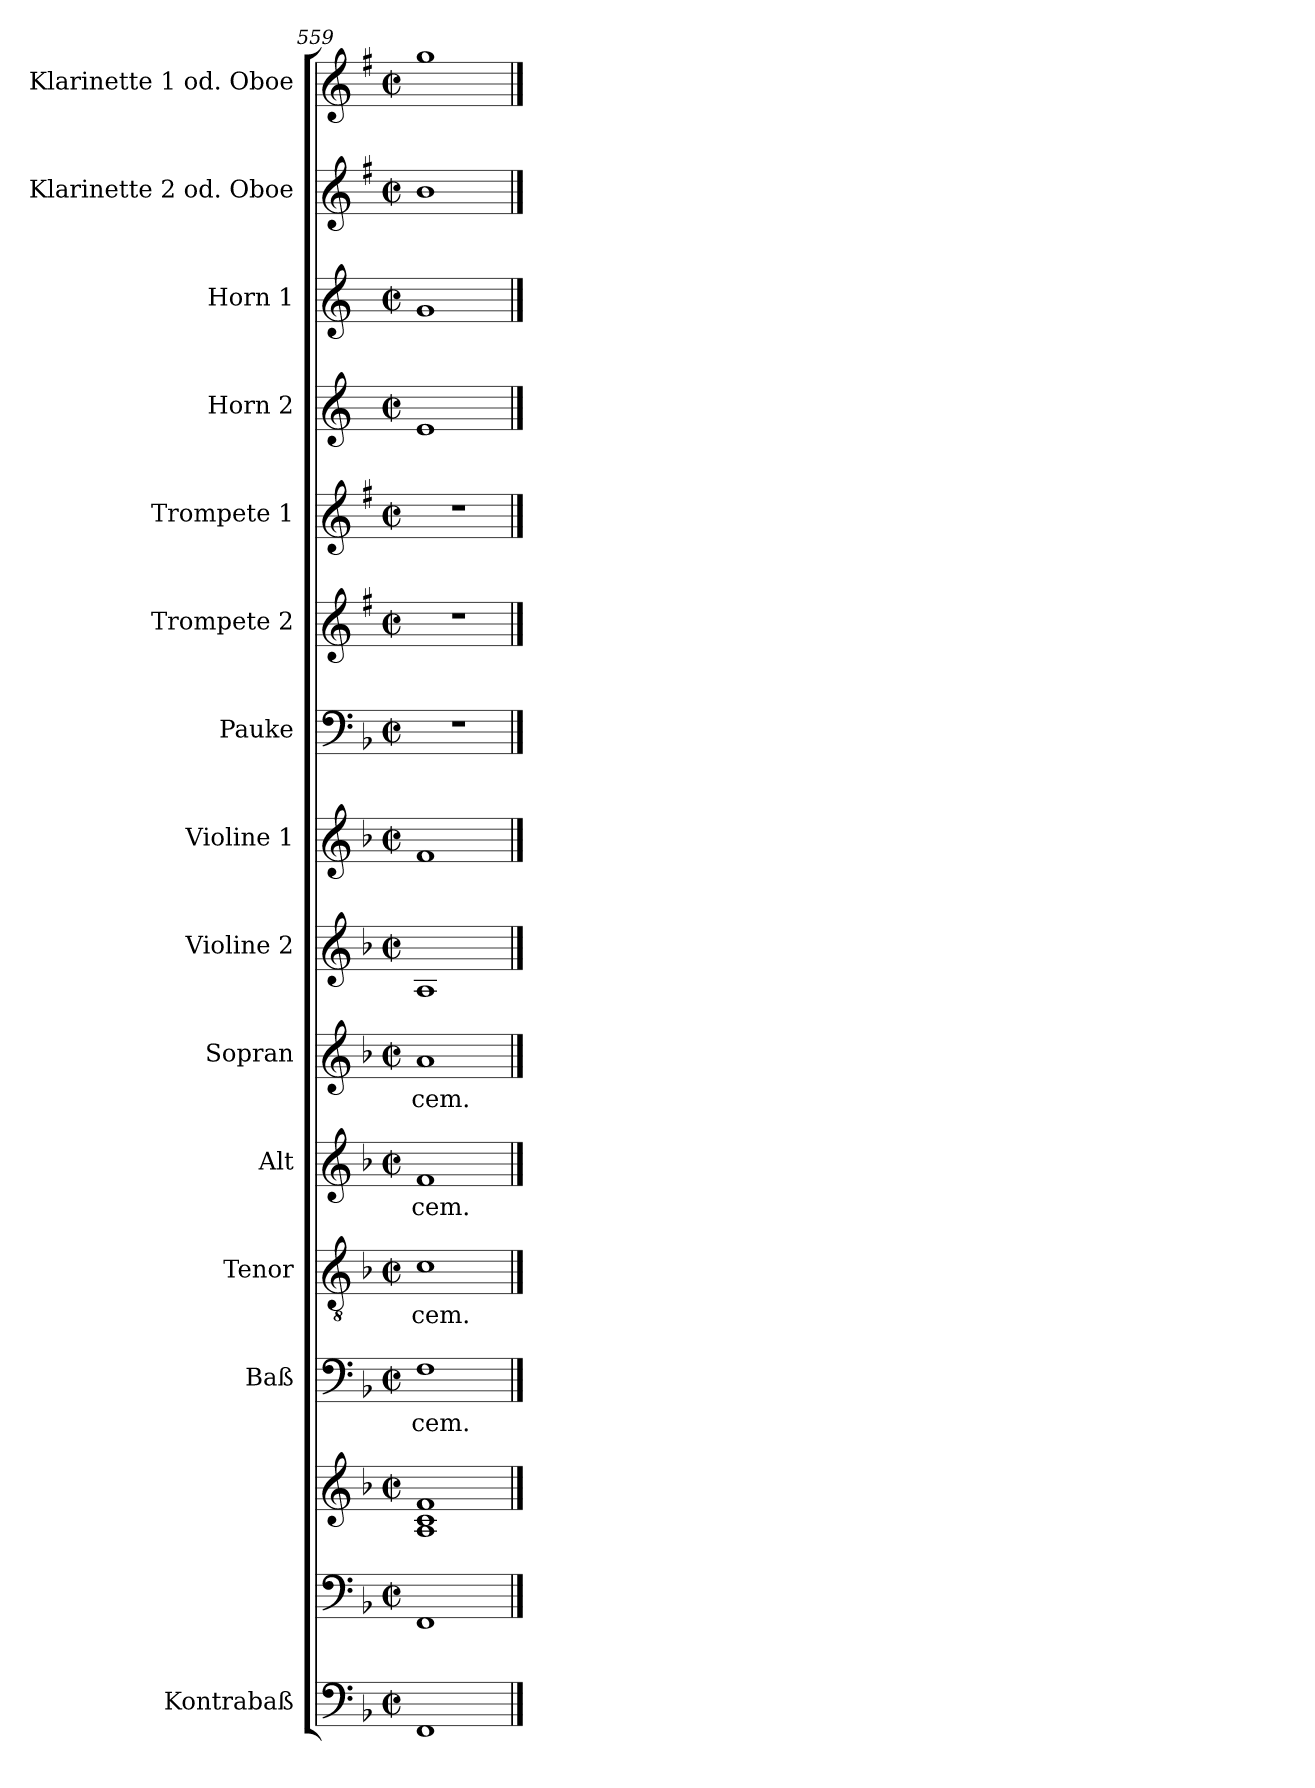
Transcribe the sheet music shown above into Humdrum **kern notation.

**kern	**kern	**kern	**kern	**text	**kern	**text	**kern	**text	**kern	**text	**kern	**kern	**kern	**kern	**kern	**kern	**kern	**kern	**kern
*part15	*part14	*part14	*part13	*part13	*part12	*part12	*part11	*part11	*part10	*part10	*part9	*part8	*part7	*part6	*part5	*part4	*part3	*part2	*part1
*staff16	*staff15	*staff14	*staff13	*staff13	*staff12	*staff12	*staff11	*staff11	*staff10	*staff10	*staff9	*staff8	*staff7	*staff6	*staff5	*staff4	*staff3	*staff2	*staff1
*I"Kontrabaß	*	*	*I"Baß	*	*I"Tenor	*	*I"Alt	*	*I"Sopran	*	*I"Violine 2	*I"Violine 1	*I"Pauke	*I"Trompete 2	*I"Trompete 1	*I"Horn 2	*I"Horn 1	*I"Klarinette 2 od. Oboe	*I"Klarinette 1 od. Oboe
*	*	*	*	*	*	*	*	*	*	*	*	*	*	*I'Tpt	*I'Tpt	*I'Hn	*I'Hn	*	*
*clefF4	*clefF4	*clefG2	*clefF4	*	*clefGv2	*	*clefG2	*	*clefG2	*	*clefG2	*clefG2	*clefF4	*clefG2	*clefG2	*clefG2	*clefG2	*clefG2	*clefG2
*ITrd7c12	*	*	*	*	*	*	*	*	*	*	*	*	*	*ITrd1c2	*ITrd1c2	*ITrd4c7	*ITrd4c7	*ITrd1c2	*ITrd1c2
*k[b-]	*k[b-]	*k[b-]	*k[b-]	*	*k[b-]	*	*k[b-]	*	*k[b-]	*	*k[b-]	*k[b-]	*k[b-]	*k[b-]	*k[b-]	*k[b-]	*k[b-]	*k[b-]	*k[b-]
*F:	*F:	*F:	*F:	*	*F:	*	*F:	*	*F:	*	*F:	*F:	*F:	*F:	*F:	*F:	*F:	*F:	*F:
*M2/2	*M2/2	*M2/2	*M2/2	*	*M2/2	*	*M2/2	*	*M2/2	*	*M2/2	*M2/2	*M2/2	*M2/2	*M2/2	*M2/2	*M2/2	*M2/2	*M2/2
*met(c|)	*met(c|)	*met(c|)	*met(c|)	*	*met(c|)	*	*met(c|)	*	*met(c|)	*	*met(c|)	*met(c|)	*met(c|)	*met(c|)	*met(c|)	*met(c|)	*met(c|)	*met(c|)	*met(c|)
=559	=559	=559	=559	=559	=559	=559	=559	=559	=559	=559	=559	=559	=559	=559	=559	=559	=559	=559	=559
!	!	!	!	!LO:LY:b	!	!LO:LY:b	!	!LO:LY:b	!	!LO:LY:b	!	!	!	!	!	!	!	!	!
1FFF	1FF	1A 1c 1f	1F	-cem.	1c	-cem.	1f	-cem.	1a	-cem.	1A	1f	1r	1r	1r	1A	1c	1a	1ff
==	==	==	==	==	==	==	==	==	==	==	==	==	==	==	==	==	==	==	==
*-	*-	*-	*-	*-	*-	*-	*-	*-	*-	*-	*-	*-	*-	*-	*-	*-	*-	*-	*-
